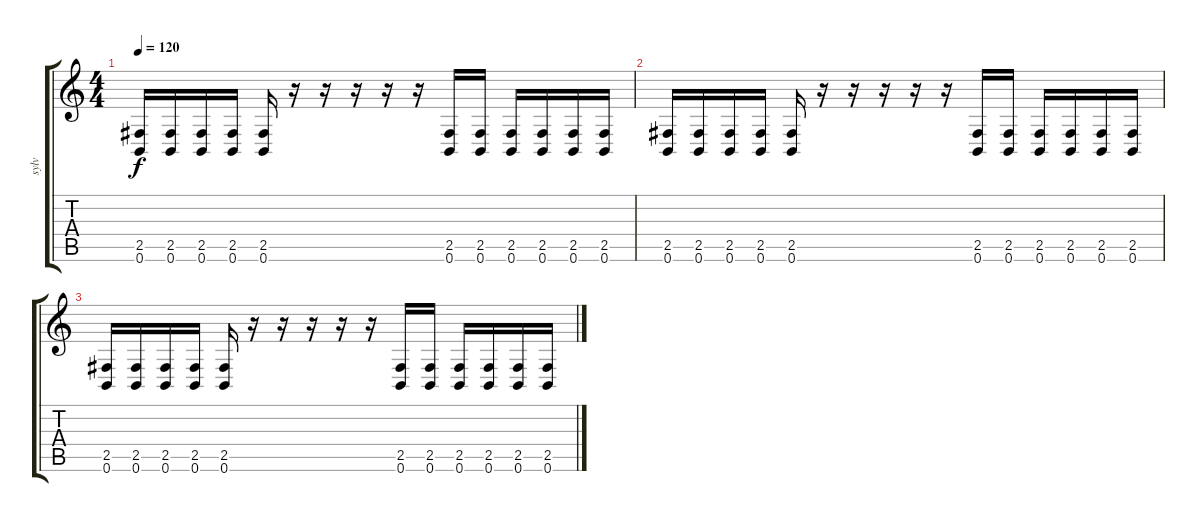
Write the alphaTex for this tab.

\track ("sylv" "sylv") {instrument distortionguitar}
\staff {score tabs}
\tuning (B3 Gb3 D3 A2 E2 B1) {hide}
\ts (4 4)
\tempo 120
\clef g2
\ks c
(2.5 0.6).16{dy f} (2.5 0.6).16 (2.5 0.6).16 (2.5 0.6).16 (2.5 0.6).16 r.16 r.16 r.16 r.16 r.16 (2.5 0.6).16 (2.5 0.6).16 (2.5 0.6).16 (2.5 0.6).16 (2.5 0.6).16 (2.5 0.6).16 |
(2.5 0.6).16{instrument distortionguitar} (2.5 0.6).16 (2.5 0.6).16 (2.5 0.6).16 (2.5 0.6).16 r.16 r.16 r.16 r.16 r.16 (2.5 0.6).16 (2.5 0.6).16 (2.5 0.6).16 (2.5 0.6).16 (2.5 0.6).16 (2.5 0.6).16 |
(2.5 0.6).16 (2.5 0.6).16 (2.5 0.6).16 (2.5 0.6).16 (2.5 0.6).16 r.16 r.16 r.16 r.16 r.16 (2.5 0.6).16 (2.5 0.6).16 (2.5 0.6).16 (2.5 0.6).16 (2.5 0.6).16 (2.5 0.6).16
